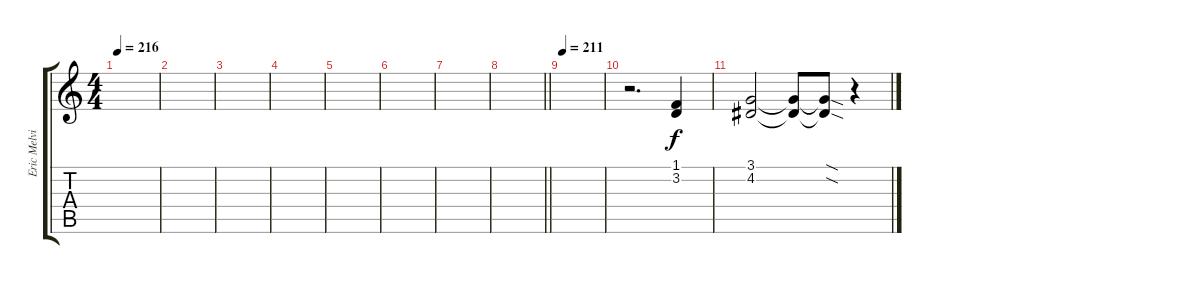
\track ("Eric Melvin" "Eric Melvi") {instrument tenorsax}
\staff {score tabs}
\tuning (E4 B3 G3 D3 A2 E2) {hide}
\ts (4 4)
\tempo 216
\clef g2
\ks c
|
|
|
|
|
|
|
\barLineRight lightlight
|
\section ("" "")
\tempo 211
|
r.2{d} (1.1 3.2).4 |
(3.1 4.2).2 (3.1{t} 4.2{t}).8 (3.1{sod t} 4.2{sod t}).8 r.4
